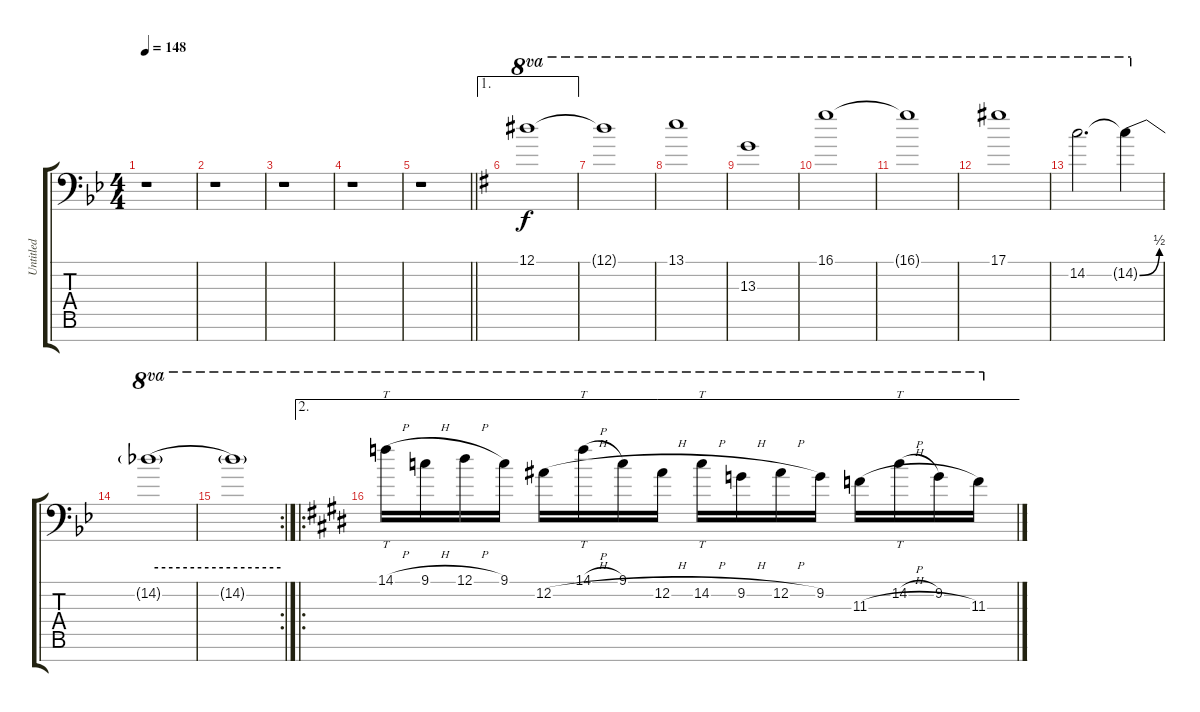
\track ("Untitled" "Untitled") {instrument distortionguitar}
\staff {score tabs}
\tuning (Eb4 Bb3 Gb3 Db3 Ab2 Eb2 Bb1) {hide}
\ts (4 4)
\tempo 148
\clef f4
\ks bb
r.1{dy f} |
r.1 |
r.1 |
r.1 |
\barLineRight lightlight
r.1 |
\ae 1
\ks g
12.1.1{ot 8va} |
12.1{t}.1{ot 8va} |
13.1.1{ot 8va} |
13.3.1{ot 8va} |
16.1.1{ot 8va} |
16.1{t}.1{ot 8va} |
17.1.1{ot 8va} |
14.2.2{d ot 8va} 14.2{be (bend 0 0 60 2) t}.4{ot 8va} |
\ks bb
14.2{be (hold 0 2 60 2) t}.1{ot 8va} |
\rc 2
14.2{t}.1{ot 8va} |
\ae 2
\ro
\ks e
14.1{h}.16{tt ot 8va} 9.1{h}.16{ot 8va} 12.1{h}.16{ot 8va} 9.1.16{ot 8va} 12.2{h}.16{ot 8va} 14.1{h}.16{tt ot 8va} 9.1.16{ot 8va} 12.2{h}.16{ot 8va} 14.2{h}.16{tt ot 8va} 9.2{h}.16{ot 8va} 12.2{h}.16{ot 8va} 9.2.16{ot 8va} 11.3{h}.16{ot 8va} 14.2{h}.16{tt ot 8va} 9.2.16{ot 8va} 11.3{h}.16{ot 8va}
